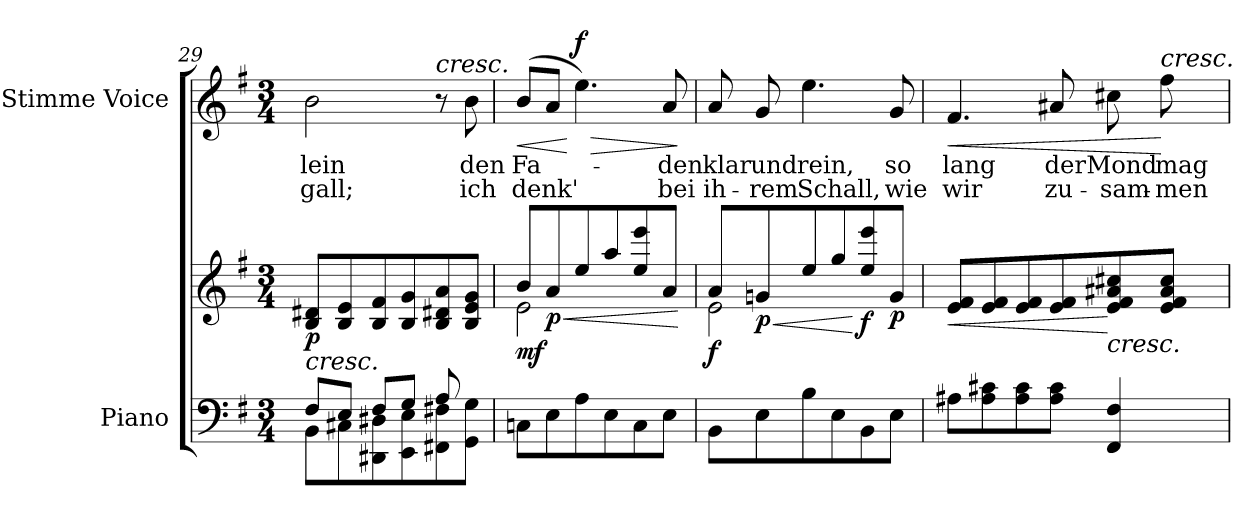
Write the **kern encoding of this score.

**kern	**kern	**dynam	**kern	**text	**text	**dynam
*part2	*part2	*part2	*part1	*part1	*part1	*part1
*staff3	*staff2	*staff2/3	*staff1	*staff1	*staff1	*staff1
*I"Piano	*	*	*I"Stimme Voice	*	*	*
*I'Pno	*	*	*	*	*	*
*clefF4	*clefG2	*	*clefG2	*	*	*
*k[f#]	*k[f#]	*	*k[f#]	*	*	*
*M3/4	*M3/4	*	*M3/4	*	*	*
=29	=29	=29	=29	=29	=29	=29
*^	*	*	*	*	*	*
!	!	!LO:TX:b:i:t=cresc.	!	!	!	!	!
!	!	!	!LO:DY:b	!	!LO:LY:b	!LO:LY:b	!
8F#/L	8BB\L	8B/ 8d#X/L	p	2b\	-lein	-gall;	.
8E/J	8C#X\	8B/ 8e/	.	.	.	.	.
8F#/L	8DD#X\ 8D#X\	8B/ 8f#/	.	.	.	.	.
8G/J	8EE\ 8E\	8B/ 8g/	.	.	.	.	.
!	!	!	!	!LO:TX:a:i:t=cresc.	!	!	!
8A/	8FF#X\ 8F#X\	8B/ 8d#X/ 8a/	.	8r	.	.	.
!	!	!	!	!	!LO:LY:b	!LO:LY:b	!
8ryy	8GG\ 8G\J	8B/ 8e/ 8g/J	.	8b\	den	ich	.
=30	=30	=30	=30	=30	=30	=30	=30
*	*	*^	*	*	*	*	*
!	!	!	!	!LO:DY:b	!	!LO:LY:b	!LO:LY:b	!LO:HP:b
*v	*v	*	*	*	*	*	*	*
8Cn\L	8b/L	2e\	mf	(>8b/L	Fa-	denk'	<
!	!	!	!LO:HP:b	!	!	!	!
!	!	!	!LO:DY:n=1:b	!	!	!	!
8E\	8a/	.	< p	8a/J	.	.	.
!	!	!	!	!	!	!	!LO:HP:n=1:b
!	!	!	!	!	!	!	!LO:DY:n=1:a
8A\	8ee/	.	.	4.ee\)	.	.	[ > f
8E\	8aa/	.	.	.	.	.	.
8C\	8ee/ 8eee/	4ryy	.	.	.	.	.
!	!	!	!	!	!LO:LY:b	!LO:LY:b	!
8E\J	8a/J	.	.	8a/	-den	bei	.
*	*v	*v	*	*	*	*	*
.	.	[	.	.	.	]
!!LO:PB:g=z
=31	=31	=31	=31	=31	=31	=31
*	*^	*	*	*	*	*
!	!	!	!LO:DY:b	!	!LO:LY:b	!LO:LY:b	!
8BB\L	8a/L	2e\	f	8a/	klar	ih-	.
!	!	!	!LO:HP:b	!	!LO:LY:b	!LO:LY:b	!
!	!	!	!LO:DY:n=1:b	!	!	!	!
8E\	8gn/	.	< p	8g/	und	-rem	.
!	!	!	!	!	!LO:LY:b	!LO:LY:b	!
8B\	8ee/	.	.	4.ee\	rein,	Schall,	.
8E\	8gg/	.	.	.	.	.	.
!	!	!	!LO:DY:n=2:b	!	!	!	!
8BB\	8ee/ 8eee/	4ryy	[ f	.	.	.	.
!	!	!	!LO:DY:n=3:b	!	!LO:LY:b	!LO:LY:b	!
8E\J	8g/J	.	p	8g/	so	wie	.
*	*v	*v	*	*	*	*	*
=32	=32	=32	=32	=32	=32	=32
!	!	!LO:HP:b	!	!LO:LY:b	!LO:LY:b	!LO:HP:b
8A#X\L	8e/ 8f#/L	<	4.f#/	lang	wir	<
8A#\ 8c#X\	8e/ 8f#/	.	.	.	.	.
8A#\ 8c#\	8e/ 8f#/	.	.	.	.	.
!	!	!	!	!LO:LY:b	!LO:LY:b	!
8A#\ 8c#\J	8e/ 8f#/	.	8a#X/	der	zu-	.
!	!LO:TX:b:i:t=cresc.	!	!	!	!	!
!	!	!	!	!LO:LY:b	!LO:LY:b	!
4FF#/ 4F#/	8e/ 8f#/ 8a#X/ 8cc#X/	[	8cc#X\	Mond	-sam-	.
!	!	!	!LO:TX:a:i:t=cresc.	!	!	!
!	!	!	!	!LO:LY:b	!LO:LY:b	!
.	8e/ 8f#/ 8a#/ 8cc#/J	.	8ff#\	mag	-men	[
=	=	=	=	=	=	=
*-	*-	*-	*-	*-	*-	*-
